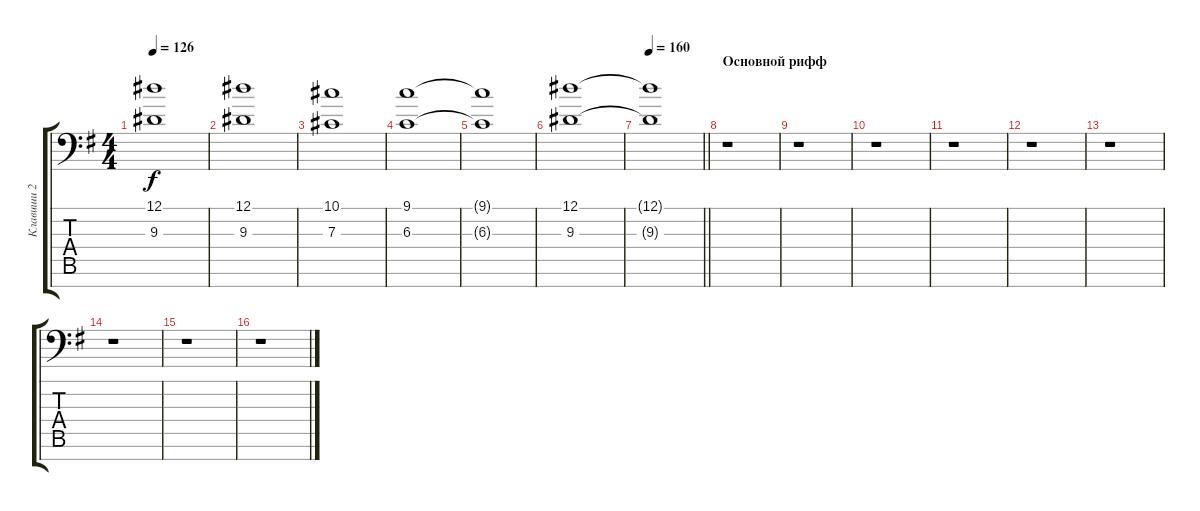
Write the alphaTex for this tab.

\track ("Клавиши 2" "Клавиши 2") {instrument tubularbells}
\staff {score tabs}
\tuning (Eb4 Bb3 Gb3 Db3 Ab2 Eb2 Bb1) {hide}
\ts (4 4)
\tempo 126
\clef f4
\ks eminor
(12.1 9.3).1{dy f} |
(12.1 9.3).1 |
(10.1 7.3).1 |
(9.1 6.3).1 |
(9.1{t} 6.3{t}).1 |
(12.1 9.3).1 |
\tempo 160
\barLineRight lightlight
(12.1{t} 9.3{t}).1 |
\section ("" "Основной рифф")
r.1 |
r.1 |
r.1 |
r.1 |
r.1 |
r.1 |
r.1 |
r.1 |
r.1
